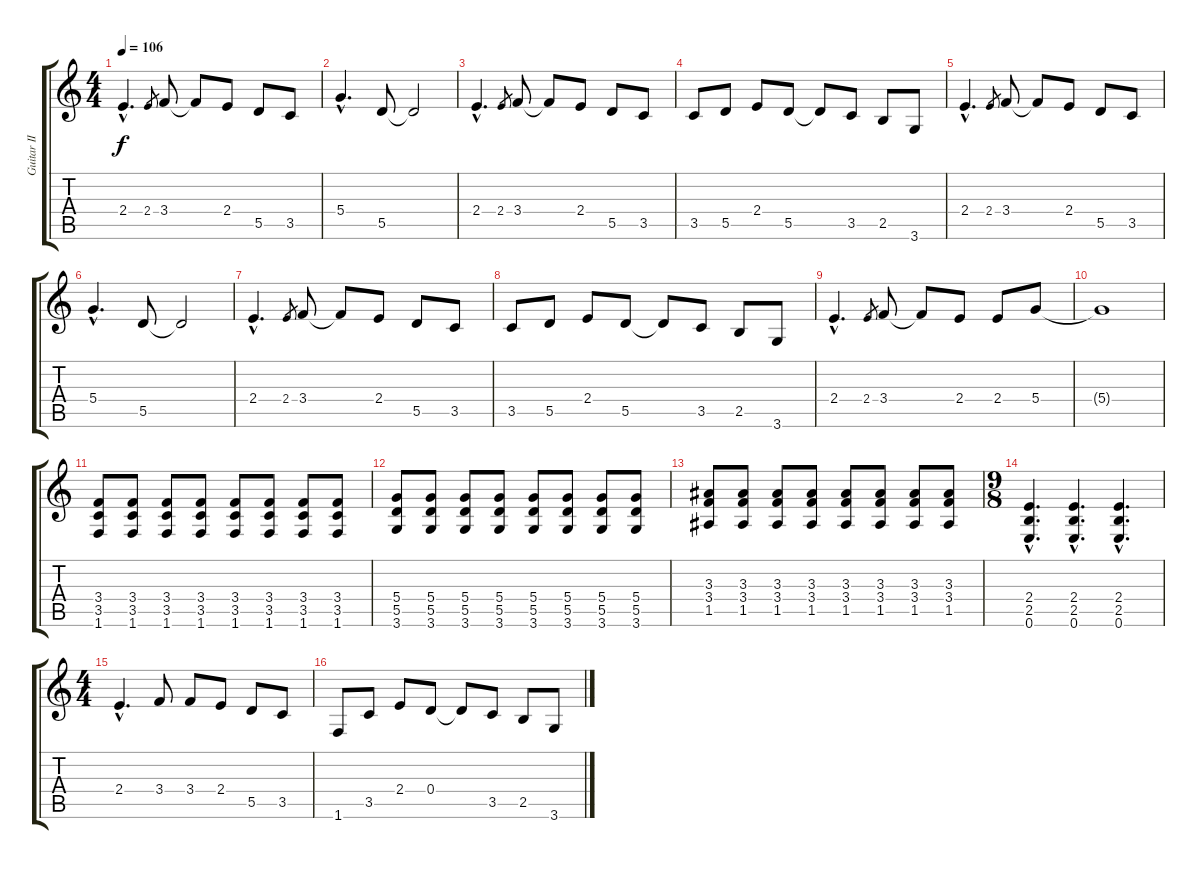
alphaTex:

\track ("Guitar II" "Guitar II") {instrument distortionguitar}
\staff {score tabs}
\tuning (E4 B3 G3 D3 A2 E2) {hide}
\ts (4 4)
\tempo 106
\clef g2
\ks c
2.4{hac}.4{d dy f} 2.4.8{gr} 3.4.8 3.4{t}.8 2.4.8 5.5.8 3.5.8 |
5.4{hac}.4{d} 5.5.8 5.5{t}.2 |
2.4{hac}.4{d} 2.4.8{gr} 3.4.8 3.4{t}.8 2.4.8 5.5.8 3.5.8 |
3.5.8 5.5.8 2.4.8 5.5.8 5.5{t}.8 3.5.8 2.5.8 3.6.8 |
2.4{hac}.4{d} 2.4.8{gr} 3.4.8 3.4{t}.8 2.4.8 5.5.8 3.5.8 |
5.4{hac}.4{d} 5.5.8 5.5{t}.2 |
2.4{hac}.4{d} 2.4.8{gr} 3.4.8 3.4{t}.8 2.4.8 5.5.8 3.5.8 |
3.5.8 5.5.8 2.4.8 5.5.8 5.5{t}.8 3.5.8 2.5.8 3.6.8 |
2.4{hac}.4{d} 2.4.8{gr} 3.4.8 3.4{t}.8 2.4.8 2.4.8 5.4.8 |
5.4{t}.1 |
(3.4 3.5 1.6).8{volume 8} (3.4 3.5 1.6).8 (3.4 3.5 1.6).8 (3.4 3.5 1.6).8 (3.4 3.5 1.6).8 (3.4 3.5 1.6).8 (3.4 3.5 1.6).8 (3.4 3.5 1.6).8 |
(5.4 5.5 3.6).8 (5.4 5.5 3.6).8 (5.4 5.5 3.6).8 (5.4 5.5 3.6).8 (5.4 5.5 3.6).8 (5.4 5.5 3.6).8 (5.4 5.5 3.6).8 (5.4 5.5 3.6).8 |
(3.3 3.4 1.5).8 (3.3 3.4 1.5).8 (3.3 3.4 1.5).8 (3.3 3.4 1.5).8 (3.3 3.4 1.5).8 (3.3 3.4 1.5).8 (3.3 3.4 1.5).8 (3.3 3.4 1.5).8 |
\ts (9 8)
(2.4{hac} 2.5{hac} 0.6{hac}).4{d} (2.4{hac} 2.5{hac} 0.6{hac}).4{d} (2.4{hac} 2.5{hac} 0.6{hac}).4{d} |
\ts (4 4)
2.4{hac}.4{d volume 16} 3.4.8 3.4.8 2.4.8 5.5.8 3.5.8 |
1.6.8 3.5.8 2.4.8 0.4.8 0.4{t}.8 3.5.8 2.5.8 3.6.8
